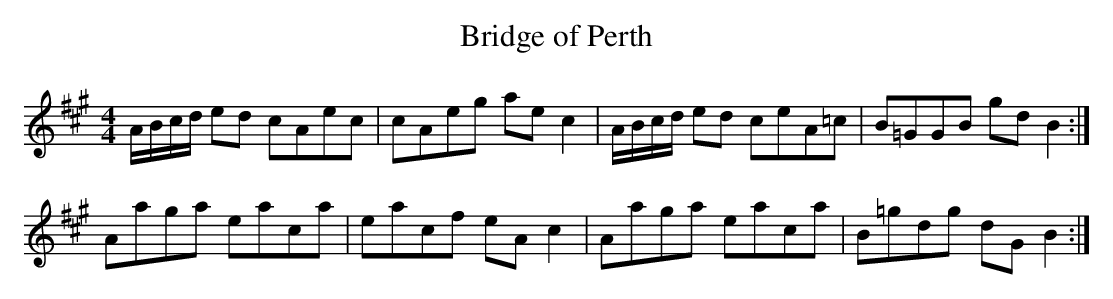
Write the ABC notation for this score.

X:1
T:Bridge of Perth
M:4/4
L:1/8
K:A
A/B/c/d/ ed cAec|cAeg ae c2|A/B/c/d/ ed ceA=c|B=GGB gd B2:|]
Aaga eaca|eacf eA c2|Aaga eaca|B=gdg dG B2:|]
